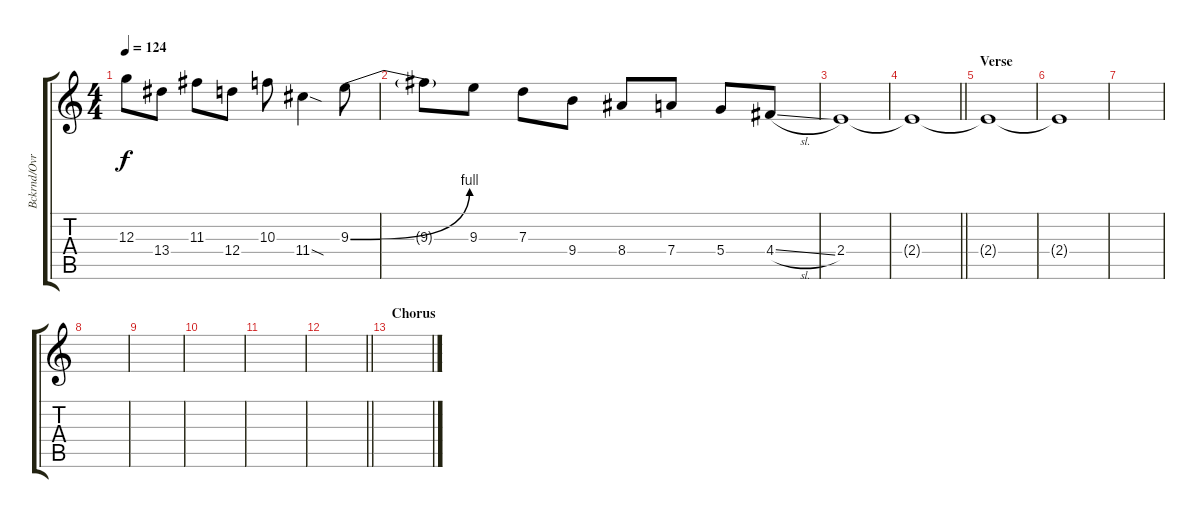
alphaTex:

\track ("Bckrnd/Ovrdb" "Bckrnd/Ovr") {instrument distortionguitar}
\staff {score tabs}
\tuning (E4 B3 G3 D3 A2 E2) {hide}
\ts (4 4)
\tempo 124
\clef g2
\ks c
12.3.8{dy f} 13.4.8 11.3.8 12.4.8 10.3.8 11.4{sod}.4 9.3{be (bend 0 0 60 4)}.8 |
9.3{t}.8 9.3.8 7.3.8 9.4.8 8.4.8 7.4.8 5.4.8 4.4{sl}.8 |
2.4.1 |
\barLineRight lightlight
2.4{t}.1 |
\section ("" "Verse")
2.4{t}.1 |
2.4{t}.1 |
|
|
|
|
|
\barLineRight lightlight
|
\section ("" "Chorus")
